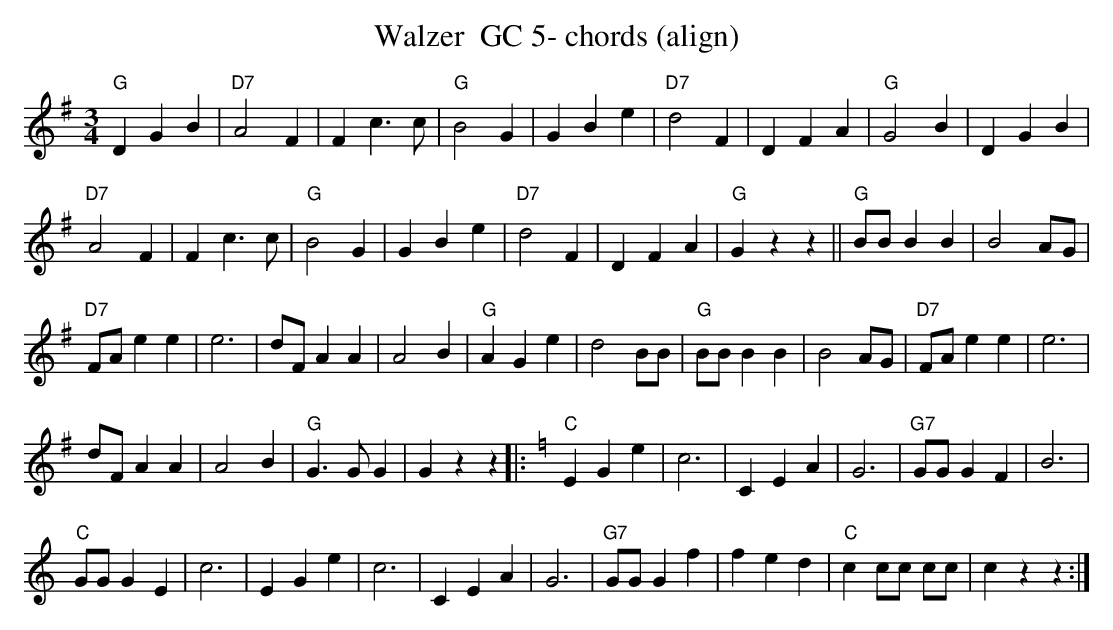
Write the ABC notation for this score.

X:1
T:Walzer  GC 5- chords (align)
M:3/4
L:1/4
K:Gmaj%%MIDI gchordon
"G"DGB | "D7"A2F | Fc>c | "G"B2G | GBe | "D7"d2F | DFA | "G"G2B | \
DGB |
"D7"A2F | Fc>c | "G"B2G | GBe | "D7"d2F | DFA | "G"Gzz || \
"G"B/2B/2 BB | B2A/2G/2 |
"D7"F/2A/2ee | e3 | d/2F/2AA | A2B | "G"AGe | d2B/2B/2 | \
"G"B/2B/2 BB | B2A/2G/2 | "D7"F/2A/2ee | e3 |
d/2F/2AA | A2B | "G"G>GG | Gzz |: \
[K:Cmaj] "C"EGe | c3 | CEA | G3 | "G7"G/2G/2GF | B3 |
"C"G/2G/2GE | c3 | \
EGe | c3 | CEA | G3 | "G7"G/2G/2Gf | fed | "C"cc/2c/2 c/2c/2 | czz :|
